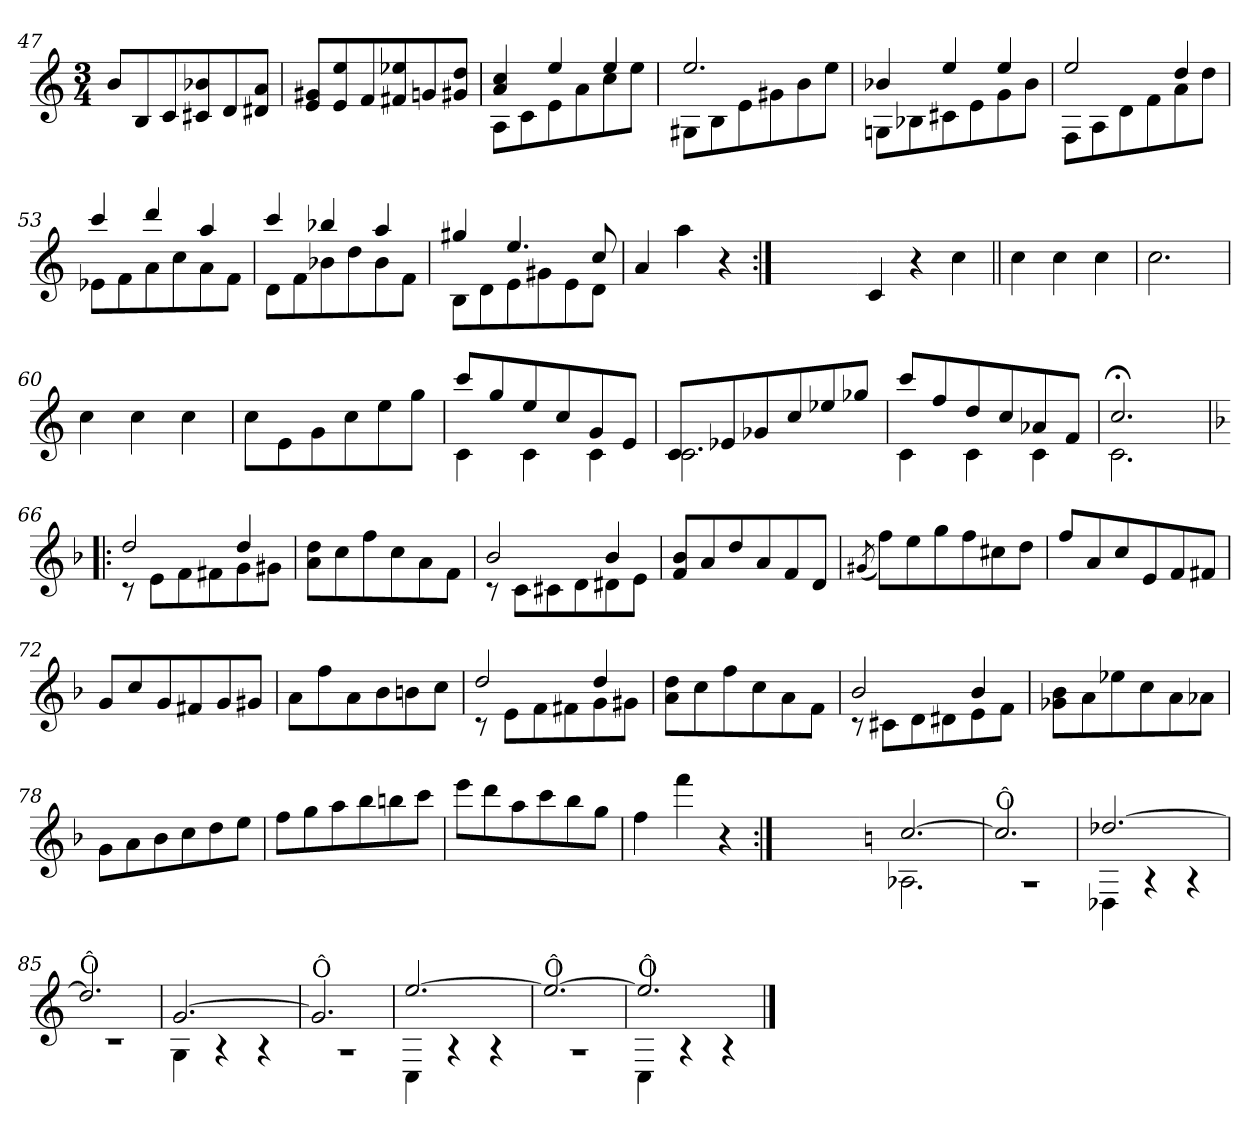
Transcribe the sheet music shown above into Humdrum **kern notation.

**kern
*part1
*staff1
*clefG2
*k[]
*C:
*M3/4
=47
8b/L
8B/
8c/
8c#X/ 8b-X/
8d/
8d#X/ 8a/J
=48
8e/ 8g#X/L
8e/ 8ee/
8f/
8f#X/ 8ee-X/
8gn/
8g#X/ 8dd/J
!!LO:PB:g=z
=49
*^
4a/ 4cc/	8A\L
.	8c\
4ee/	8e\
.	8a\
4ee/	8cc\
.	8ee\J
=50	=50
2.ee/	8G#X\L
.	8B\
.	8e\
.	8g#X\
.	8b\
.	8ee\J
=51	=51
4b-X/	8Gn\L
.	8B-X\
4ee/	8c#X\
.	8e\
4ee/	8g\
.	8b-\J
=52	=52
2ee/	8F\L
.	8A\
.	8d\
.	8f\
4dd/	8a\
.	8dd\J
!!LO:LB:g=z	!!
=53	=53
4ccc/	8e-X\L
.	8f\
4ddd/	8a\
.	8cc\
4aa/	8a\
.	8f\J
=54	=54
4ccc/	8d\L
.	8f\
4bb-X/	8b-X\
.	8dd\
4aa/	8b-\
.	8f\J
=55	=55
4gg#X/	8B\L
.	8d\
4.ee/	8e\
.	8g#X\
.	8e\
8cc/	8d\J
*v	*v
=56
4a/
4aa\
4r
=56X1:|!
*stria0
2.ryy
!!LO:LB:g=z
=57-
*stria5
4c/
4r
4cc\
=58||
4cc\
4cc\
4cc\
=59
2.cc\
=60
4cc\
4cc\
4cc\
=61
8cc\L
8e\
8g\
8cc\
8ee\
8gg\J
!!LO:LB:g=z
=62
*^
8ccc/L	4c\
8gg/	.
8ee/	4c\
8cc/	.
8g/	4c\
8e/J	.
=63	=63
8c/L	2.c\
8e-X/	.
8g-X/	.
8cc/	.
8ee-X/	.
8gg-X/J	.
=64	=64
8ccc/L	4c\
8ff/	.
8dd/	4c\
8cc/	.
8a-X/	4c\
8f/J	.
=65	=65
2.cc;</	2.c\
!!LO:LB:g=z	!!
=66!|:	=66!|:
*k[b-]	*
*F:	*
2dd/	8rB
.	8e\L
.	8f\
.	8f#X\
4dd/	8g\
.	8g#X\J
*v	*v
=67
8a\ 8dd\L
8cc\
8ff\
8cc\
8a\
8f\J
=68
*^
2b-/	8rB
.	8c\L
.	8c#X\
.	8d\
4b-/	8d#X\
.	8e\J
*v	*v
=69
8f/ 8b-/L
8a/
8dd/
8a/
8f/
8d/J
!!LO:LB:g=z
=70
(<8qg#X/
8ff\L)
8ee\
8gg\
8ff\
8cc#X\
8dd\J
=71
8ff/L
8a/
8cc/
8e/
8f/
8f#X/J
=72
8g/L
8cc/
8g/
8f#X/
8g/
8g#X/J
=73
8a\L
8ff\
8a\
8b-\
8bn\
8cc\J
!!LO:LB:g=z
=74
*^
2dd/	8rB
.	8e\L
.	8f\
.	8f#X\
4dd/	8g\
.	8g#X\J
*v	*v
=75
8a\ 8dd\L
8cc\
8ff\
8cc\
8a\
8f\J
=76
*^
2b-/	8rB
.	8c#X\L
.	8d\
.	8d#X\
4b-/	8e\
.	8f\J
*v	*v
=77
8g-X\ 8b-\L
8a\
8ee-X\
8cc\
8a\
8a-X\J
!!LO:LB:g=z
=78
8g\L
8a\
8b-\
8cc\
8dd\
8ee\J
=79
8ff\L
8gg\
8aa\
8bb-\
8bbn\
8ccc\J
=80
8eee\L
8ddd\
8aa\
8ccc\
8bb-\
8gg\J
=81
4ff\
4fff\
4r
=81X2:|!
*stria0
2.ryy
!!LO:LB:g=z
=82-
*stria5
*k[]
*C:
*^
[>2.cc/	2.A-X\
=83	=83
!LO:TX:a:t=Ô	!
2.cc/]	2.rB
=84	=84
[>2.dd-X/	4D-X\
.	4rG
.	4rG
=85	=85
!LO:TX:a:t=Ô	!
2.dd-/]	2.rc
!!LO:LB:g=z	!!
=86	=86
[>2.g/	4G\
.	4rG
.	4rG
=87	=87
!LO:TX:a:t=Ô	!
2.g/]	2.rB
=88	=88
[>2.ee/	4C\
.	4rG
.	4rG
=89	=89
!LO:TX:a:t=Ô	!
2.ee/_	2.rB
=90	=90
!LO:TX:a:t=Ô	!
2.ee/]	4C\
.	4rG
.	4rG
*v	*v
==
*-
